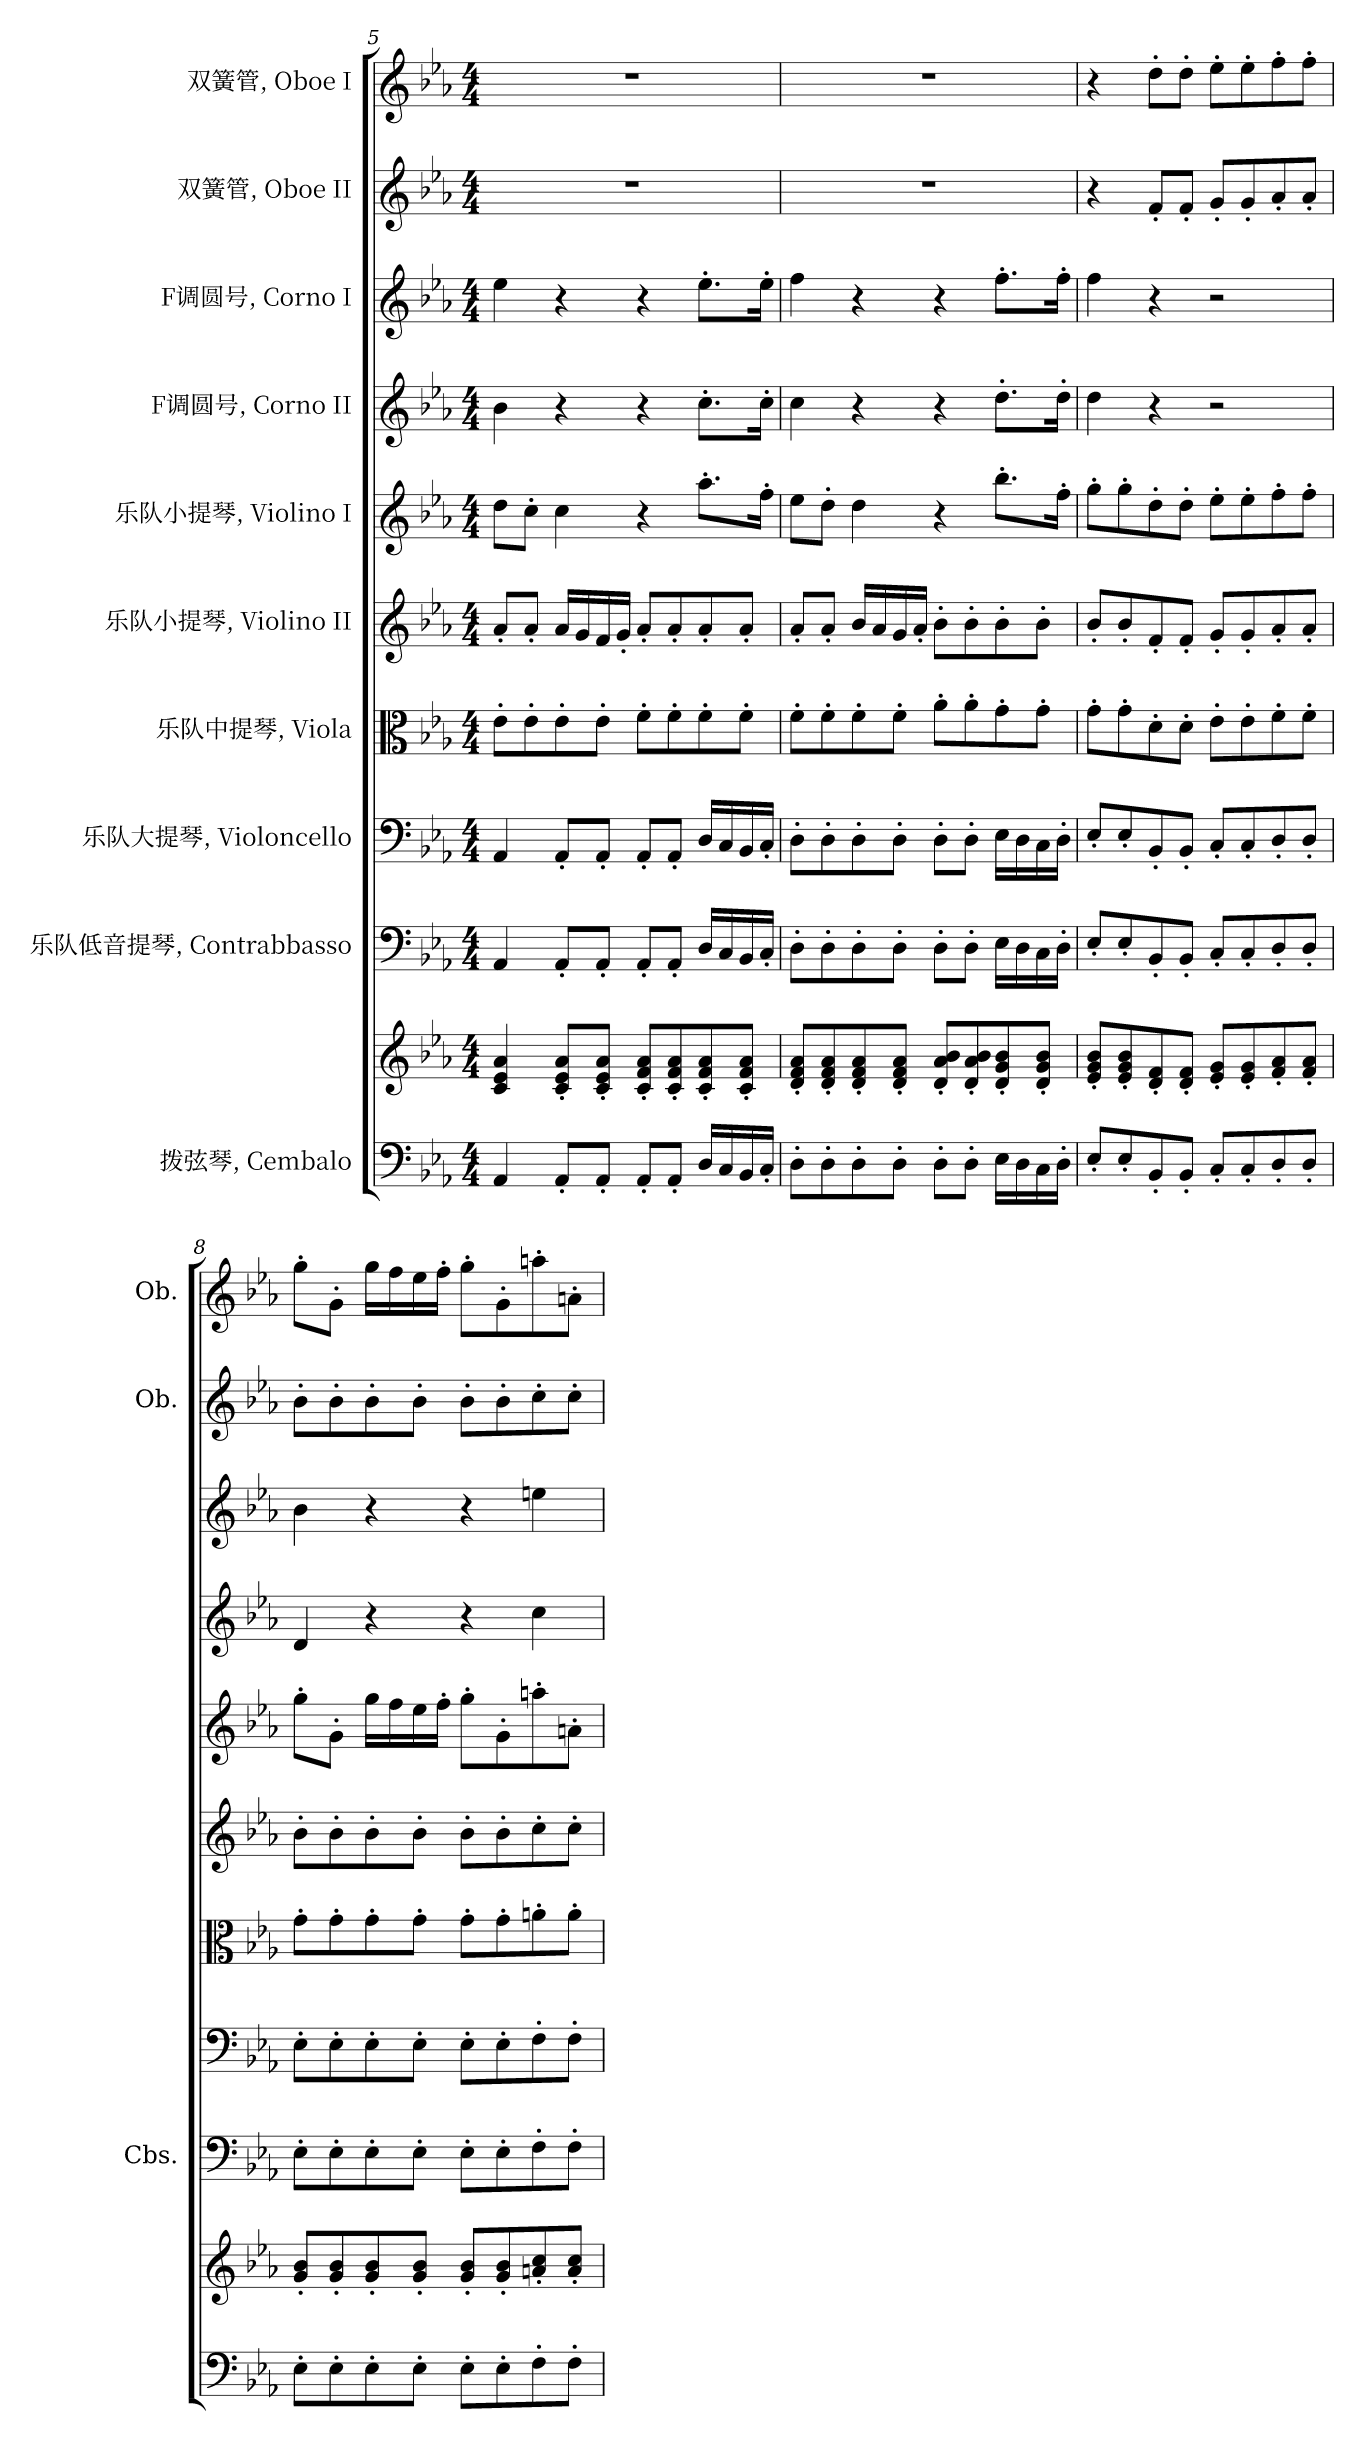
**kern	**kern	**kern	**kern	**kern	**kern	**kern	**kern	**kern	**kern	**kern
*part10	*part10	*part9	*part8	*part7	*part6	*part5	*part4	*part3	*part2	*part1
*staff11	*staff10	*staff9	*staff8	*staff7	*staff6	*staff5	*staff4	*staff3	*staff2	*staff1
*I"拨弦琴, Cembalo	*	*I"乐队低音提琴, Contrabbasso	*I"乐队大提琴, Violoncello	*I"乐队中提琴, Viola	*I"乐队小提琴, Violino II	*I"乐队小提琴, Violino I	*I"F调圆号, Corno II	*I"F调圆号, Corno I	*I"双簧管, Oboe II	*I"双簧管, Oboe I
*	*	*I'Cbs.	*	*	*	*	*	*	*I'Ob.	*I'Ob.
*clefF4	*clefG2	*clefF4	*clefF4	*clefC3	*clefG2	*clefG2	*clefG2	*clefG2	*clefG2	*clefG2
*	*	*ITrd7c12	*	*	*	*	*ITrd4c7	*ITrd4c7	*	*
*k[b-e-a-]	*k[b-e-a-]	*k[b-e-a-]	*k[b-e-a-]	*k[b-e-a-]	*k[b-e-a-]	*k[b-e-a-]	*k[b-e-a-d-]	*k[b-e-a-d-]	*k[b-e-a-]	*k[b-e-a-]
*M4/4	*M4/4	*M4/4	*M4/4	*M4/4	*M4/4	*M4/4	*M4/4	*M4/4	*M4/4	*M4/4
=5	=5	=5	=5	=5	=5	=5	=5	=5	=5	=5
4AA-/	4c/ 4e-/ 4a-/	4AAA-/	4AA-/	8e-'\L	8a-'/L	8dd\L	4e-\	4a-\	1r	1r
.	.	.	.	8e-'\	8a-'/J	8cc'\J	.	.	.	.
8AA-'/L	8c/' 8e-/' 8a-/'L	8AAA-'/L	8AA-'/L	8e-'\	16a-/LL	4cc\	4r	4r	.	.
.	.	.	.	.	16g/	.	.	.	.	.
8AA-'/J	8c/' 8e-/' 8a-/'J	8AAA-'/J	8AA-'/J	8e-'\J	16f/	.	.	.	.	.
.	.	.	.	.	16g'/JJ	.	.	.	.	.
8AA-'/L	8c/' 8f/' 8a-/'L	8AAA-'/L	8AA-'/L	8f'\L	8a-'/L	4r	4r	4r	.	.
8AA-'/J	8c/' 8f/' 8a-/'	8AAA-'/J	8AA-'/J	8f'\	8a-'/	.	.	.	.	.
16D/LL	8c/' 8f/' 8a-/'	16DD/LL	16D/LL	8f'\	8a-'/	8.aa-'\L	8.f'\L	8.a-'\L	.	.
16C/	.	16CC/	16C/	.	.	.	.	.	.	.
16BB-/	8c/' 8f/' 8a-/'J	16BBB-/	16BB-/	8f'\J	8a-'/J	.	.	.	.	.
16C'/JJ	.	16CC'/JJ	16C'/JJ	.	.	16ff'\Jk	16f'\Jk	16a-'\Jk	.	.
=6	=6	=6	=6	=6	=6	=6	=6	=6	=6	=6
8D'\L	8d/' 8f/' 8a-/'L	8DD'\L	8D'\L	8f'\L	8a-'/L	8ee-\L	4f\	4b-\	1r	1r
8D'\	8d/' 8f/' 8a-/'	8DD'\	8D'\	8f'\	8a-'/J	8dd'\J	.	.	.	.
8D'\	8d/' 8f/' 8a-/'	8DD'\	8D'\	8f'\	16b-/LL	4dd\	4r	4r	.	.
.	.	.	.	.	16a-/	.	.	.	.	.
8D'\J	8d/' 8f/' 8a-/'J	8DD'\J	8D'\J	8f'\J	16g/	.	.	.	.	.
.	.	.	.	.	16a-'/JJ	.	.	.	.	.
8D'\L	8d/' 8a-/' 8b-/'L	8DD'\L	8D'\L	8a-'\L	8b-'\L	4r	4r	4r	.	.
8D'\J	8d/' 8a-/' 8b-/'	8DD'\J	8D'\J	8a-'\	8b-'\	.	.	.	.	.
16E-\LL	8d/' 8g/' 8b-/'	16EE-\LL	16E-\LL	8g'\	8b-'\	8.bb-'\L	8.g'\L	8.b-'\L	.	.
16D\	.	16DD\	16D\	.	.	.	.	.	.	.
16C\	8d/' 8g/' 8b-/'J	16CC\	16C\	8g'\J	8b-'\J	.	.	.	.	.
16D'\JJ	.	16DD'\JJ	16D'\JJ	.	.	16ff'\Jk	16g'\Jk	16b-'\Jk	.	.
!!LO:PB:g=z
=7	=7	=7	=7	=7	=7	=7	=7	=7	=7	=7
8E-'/L	8e-/' 8g/' 8b-/'L	8EE-'/L	8E-'/L	8g'\L	8b-'/L	8gg'\L	4g\	4b-\	4r	4r
8E-'/	8e-/' 8g/' 8b-/'	8EE-'/	8E-'/	8g'\	8b-'/	8gg'\	.	.	.	.
8BB-'/	8d/' 8f/'	8BBB-'/	8BB-'/	8d'\	8f'/	8dd'\	4r	4r	8f'/L	8dd'\L
8BB-'/J	8d/' 8f/'J	8BBB-'/J	8BB-'/J	8d'\J	8f'/J	8dd'\J	.	.	8f'/J	8dd'\J
8C'/L	8e-/' 8g/'L	8CC'/L	8C'/L	8e-'\L	8g'/L	8ee-'\L	2r	2r	8g'/L	8ee-'\L
8C'/	8e-/' 8g/'	8CC'/	8C'/	8e-'\	8g'/	8ee-'\	.	.	8g'/	8ee-'\
8D'/	8f/' 8a-/'	8DD'/	8D'/	8f'\	8a-'/	8ff'\	.	.	8a-'/	8ff'\
8D'/J	8f/' 8a-/'J	8DD'/J	8D'/J	8f'\J	8a-'/J	8ff'\J	.	.	8a-'/J	8ff'\J
=8	=8	=8	=8	=8	=8	=8	=8	=8	=8	=8
8E-'\L	8g/' 8b-/'L	8EE-'\L	8E-'\L	8g'\L	8b-'\L	8gg'\L	4G/	4e-\	8b-'\L	8gg'\L
8E-'\	8g/' 8b-/'	8EE-'\	8E-'\	8g'\	8b-'\	8g'\J	.	.	8b-'\	8g'\J
8E-'\	8g/' 8b-/'	8EE-'\	8E-'\	8g'\	8b-'\	16gg\LL	4r	4r	8b-'\	16gg\LL
.	.	.	.	.	.	16ff\	.	.	.	16ff\
8E-'\J	8g/' 8b-/'J	8EE-'\J	8E-'\J	8g'\J	8b-'\J	16ee-\	.	.	8b-'\J	16ee-\
.	.	.	.	.	.	16ff'\JJ	.	.	.	16ff'\JJ
8E-'\L	8g/' 8b-/'L	8EE-'\L	8E-'\L	8g'\L	8b-'\L	8gg'\L	4r	4r	8b-'\L	8gg'\L
8E-'\	8g/' 8b-/'	8EE-'\	8E-'\	8g'\	8b-'\	8g'\	.	.	8b-'\	8g'\
8F'\	8an/' 8cc/'	8FF'\	8F'\	8an'\	8cc'\	8aan'\	4f\	4an\	8cc'\	8aan'\
8F'\J	8a/' 8cc/'J	8FF'\J	8F'\J	8a'\J	8cc'\J	8an'\J	.	.	8cc'\J	8an'\J
=	=	=	=	=	=	=	=	=	=	=
*-	*-	*-	*-	*-	*-	*-	*-	*-	*-	*-
